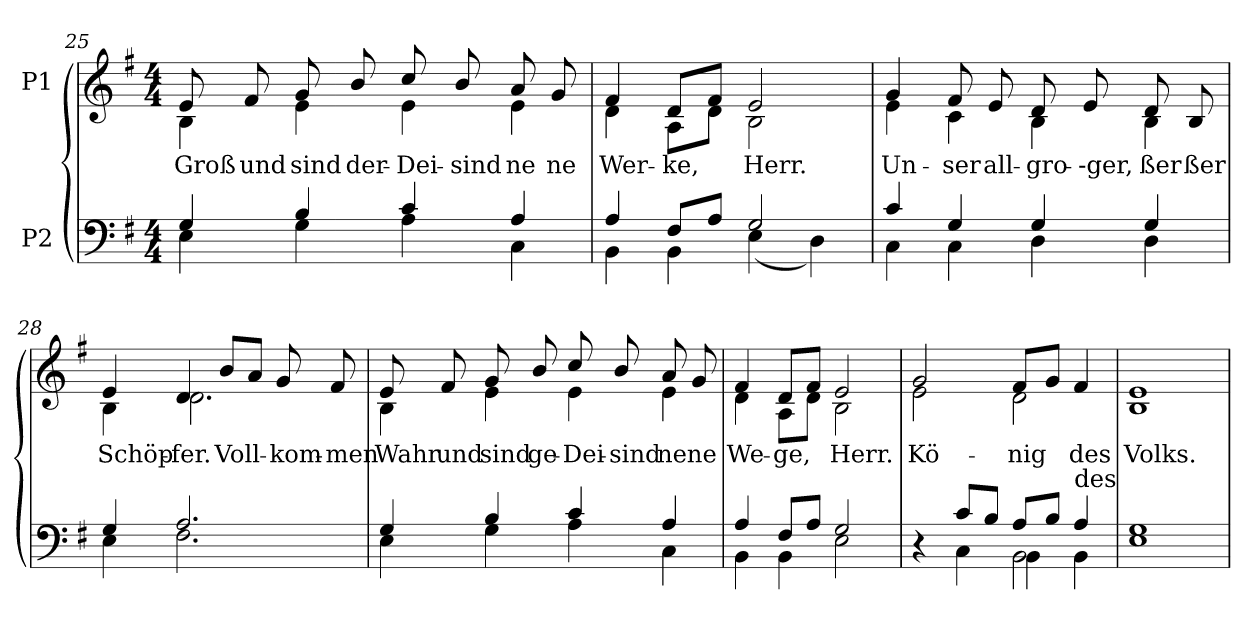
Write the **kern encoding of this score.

**kern	**kern	**text
*part2	*part1	*part1
*staff2	*staff1	*staff1
*I"P2	*I"P1	*
!!LO:PB:g=z
*clefF4	*clefG2	*
*k[f#]	*k[f#]	*
*G:	*G:	*
*M4/4	*M4/4	*
=25	=25	=25
*^	*	*
!	!	!	!LO:LY:a:color=#000000
*	*	*^	*
!	!	!	!	!LO:LY:b:color=#000000
4Gi/	4Ei\	8ei/	4Bi\	Groß
!	!	!	!	!LO:LY:a:color=#000000
.	.	8f#i/	.	und
!	!	!	!	!LO:LY:a:color=#000000
!	!	!	!	!LO:LY:b:color=#000000
4Bi/	4Gi\	8gi/	4ei\	sind
!	!	!	!	!LO:LY:a:color=#000000
.	.	8bi/	.	-der-
!	!	!	!	!LO:LY:a:color=#000000
!	!	!	!	!LO:LY:b:color=#000000
4ci/	4Ai\	8cci/	4ei\	Dei-
!	!	!	!	!LO:LY:a:color=#000000
.	.	8bi/	.	sind
!	!	!	!	!LO:LY:a:color=#000000
!	!	!	!	!LO:LY:b:color=#000000
4Ai/	4Ci\	8ai/	4ei\	-ne
!	!	!	!	!LO:LY:a:color=#000000
.	.	8gi/	.	-ne
=26	=26	=26	=26	=26
!	!	!	!	!LO:LY:a:color=#000000
!	!	!	!	!LO:LY:b:color=#000000
4Ai/	4BBi\	4f#i/	4di\	Wer-
!	!	!	!	!LO:LY:a:color=#000000
!	!	!	!	!LO:LY:b:color=#000000
8F#i/L	4BBi\	8di/L	8Ai\L	-ke,
8Ai/J	.	8f#i/J	8di\J	.
!	!	!	!	!LO:LY:a:color=#000000
!	!	!	!	!LO:LY:b:color=#000000
2Gi/	(4Ei\	2ei/	2Bi\	Herr.
.	4Di\)	.	.	.
=27	=27	=27	=27	=27
!	!	!	!	!LO:LY:a:color=#000000
!	!	!	!	!LO:LY:b:color=#000000
4ci/	4Ci\	4gi/	4ei\	Un-
!	!	!	!	!LO:LY:a:color=#000000
!	!	!	!	!LO:LY:b:color=#000000
4Gi/	4Ci\	8f#i/	4ci\	-ser
!	!	!	!	!LO:LY:a:color=#000000
.	.	8ei/	.	all-
!	!	!	!	!LO:LY:a:color=#000000
!	!	!	!	!LO:LY:b:color=#000000
4Gi/	4Di\	8di/	4Bi\	gro-
!	!	!	!	!LO:LY:a:color=#000000
.	.	8ei/	.	--ger,
!	!	!	!	!LO:LY:a:color=#000000
!	!	!	!	!LO:LY:b:color=#000000
4Gi/	4Di\	8di/	4Bi\	-ßer
!	!	!	!	!LO:LY:a:color=#000000
.	.	8Bi/	.	-ßer
!!LO:LB:g=z	!!
=28	=28	=28	=28	=28
!	!	!	!	!LO:LY:a:color=#000000
!	!	!	!	!LO:LY:b:color=#000000
4Gi/	4Ei\	4ei/	4Bi\	Schöp-
!	!	!	!	!LO:LY:a:color=#000000
!	!	!	!	!LO:LY:b:color=#000000
2.Ai/	2.F#i\	4di/	2.di\	-fer.
!	!	!	!	!LO:LY:a:color=#000000
.	.	8bi/L	.	Voll-
.	.	8ai/J	.	.
!	!	!	!	!LO:LY:a:color=#000000
.	.	8gi/	.	-kom-
!	!	!	!	!LO:LY:a:color=#000000
.	.	8f#i/	.	-men
=29	=29	=29	=29	=29
!	!	!	!	!LO:LY:a:color=#000000
!	!	!	!	!LO:LY:b:color=#000000
4Gi/	4Ei\	8ei/	4Bi\	Wahr
!	!	!	!	!LO:LY:a:color=#000000
.	.	8f#i/	.	und
!	!	!	!	!LO:LY:a:color=#000000
!	!	!	!	!LO:LY:b:color=#000000
4Bi/	4Gi\	8gi/	4ei\	sind
!	!	!	!	!LO:LY:a:color=#000000
.	.	8bi/	.	ge-
!	!	!	!	!LO:LY:a:color=#000000
!	!	!	!	!LO:LY:b:color=#000000
4ci/	4Ai\	8cci/	4ei\	Dei-
!	!	!	!	!LO:LY:a:color=#000000
.	.	8bi/	.	sind
!	!	!	!	!LO:LY:a:color=#000000
!	!	!	!	!LO:LY:b:color=#000000
4Ai/	4Ci\	8ai/	4ei\	-ne
!	!	!	!	!LO:LY:a:color=#000000
.	.	8gi/	.	-ne
=30	=30	=30	=30	=30
!	!	!	!	!LO:LY:a:color=#000000
!	!	!	!	!LO:LY:b:color=#000000
4Ai/	4BBi\	4f#i/	4di\	We-
!	!	!	!	!LO:LY:a:color=#000000
!	!	!	!	!LO:LY:b:color=#000000
8F#i/L	4BBi\	8di/L	8Ai\L	-ge,
8Ai/J	.	8f#i/J	8di\J	.
!	!	!	!	!LO:LY:a:color=#000000
!	!	!	!	!LO:LY:b:color=#000000
2Gi/	2Ei\	2ei/	2Bi\	Herr.
=31	=31	=31	=31	=31
*	*^	*	*	*
!	!	!	!	!	!LO:LY:a:color=#000000
!	!	!	!	!	!LO:LY:b:color=#000000
4r	4ryy	2ryy	2gi/	2ei\	Kö-
8ci/L	4Ci\	.	.	.	.
8Bi/J	.	.	.	.	.
!	!	!	!	!	!LO:LY:a:color=#000000
!	!	!	!	!	!LO:LY:b:color=#000000
8Ai/L	2BBi\	4BBi\	8f#i/L	2di\	-nig
8Bi/J	.	.	8gi/J	.	.
!LO:TX:a:t=des	!	!	!	!	!
!	!	!	!	!	!LO:LY:a:color=#000000
4Ai/	.	4BBi\	4f#i/	.	des
*	*v	*v	*	*	*
!!LO:LB:g=z	!!
=32	=32	=32	=32	=32
*	*^	*	*	*
!	!	!	!	!	!LO:LY:a:color=#000000
*	*v	*v	*	*	*
*	*^	*	*	*
!	!	!	!	!	!LO:LY:b:color=#000000
*	*v	*v	*	*	*
1Gi	1Ei	1ei	1Bi	Volks.
*v	*v	*	*	*
*	*v	*v	*
=	=	=
*-	*-	*-
